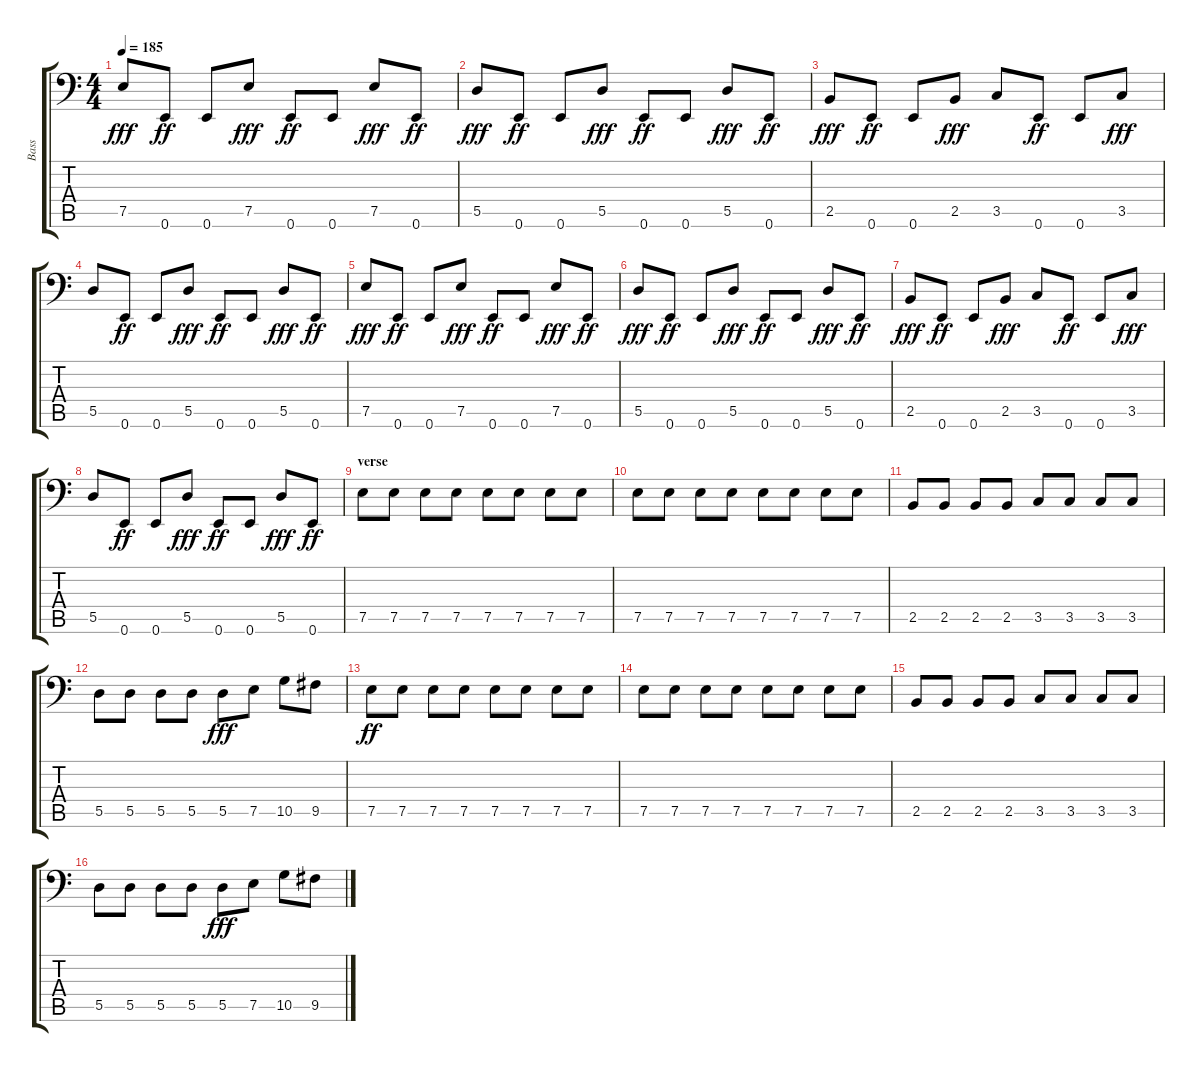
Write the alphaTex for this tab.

\track ("Bass" "Bass") {instrument electricbassfinger}
\staff {score tabs}
\tuning (E3 B2 G2 D2 A1 E1) {hide}
\ts (4 4)
\tempo 185
\clef f4
\ks c
7.5.8{dy fff} 0.6.8{dy ff} 0.6.8 7.5.8{dy fff} 0.6.8{dy ff} 0.6.8 7.5.8{dy fff} 0.6.8{dy ff} |
5.5.8{dy fff} 0.6.8{dy ff} 0.6.8 5.5.8{dy fff} 0.6.8{dy ff} 0.6.8 5.5.8{dy fff} 0.6.8{dy ff} |
2.5.8{dy fff} 0.6.8{dy ff} 0.6.8 2.5.8{dy fff} 3.5.8 0.6.8{dy ff} 0.6.8 3.5.8{dy fff} |
5.5.8 0.6.8{dy ff} 0.6.8 5.5.8{dy fff} 0.6.8{dy ff} 0.6.8 5.5.8{dy fff} 0.6.8{dy ff} |
7.5.8{dy fff} 0.6.8{dy ff} 0.6.8 7.5.8{dy fff} 0.6.8{dy ff} 0.6.8 7.5.8{dy fff} 0.6.8{dy ff} |
5.5.8{dy fff} 0.6.8{dy ff} 0.6.8 5.5.8{dy fff} 0.6.8{dy ff} 0.6.8 5.5.8{dy fff} 0.6.8{dy ff} |
2.5.8{dy fff} 0.6.8{dy ff} 0.6.8 2.5.8{dy fff} 3.5.8 0.6.8{dy ff} 0.6.8 3.5.8{dy fff} |
5.5.8 0.6.8{dy ff} 0.6.8 5.5.8{dy fff} 0.6.8{dy ff} 0.6.8 5.5.8{dy fff} 0.6.8{dy ff} |
\section ("" "verse")
7.5.8 7.5.8 7.5.8 7.5.8 7.5.8 7.5.8 7.5.8 7.5.8 |
7.5.8 7.5.8 7.5.8 7.5.8 7.5.8 7.5.8 7.5.8 7.5.8 |
2.5.8 2.5.8 2.5.8 2.5.8 3.5.8 3.5.8 3.5.8 3.5.8 |
5.5.8 5.5.8 5.5.8 5.5.8 5.5.8{dy fff} 7.5.8 10.5.8 9.5.8 |
7.5.8{dy ff} 7.5.8 7.5.8 7.5.8 7.5.8 7.5.8 7.5.8 7.5.8 |
7.5.8 7.5.8 7.5.8 7.5.8 7.5.8 7.5.8 7.5.8 7.5.8 |
2.5.8 2.5.8 2.5.8 2.5.8 3.5.8 3.5.8 3.5.8 3.5.8 |
5.5.8 5.5.8 5.5.8 5.5.8 5.5.8{dy fff} 7.5.8 10.5.8 9.5.8
